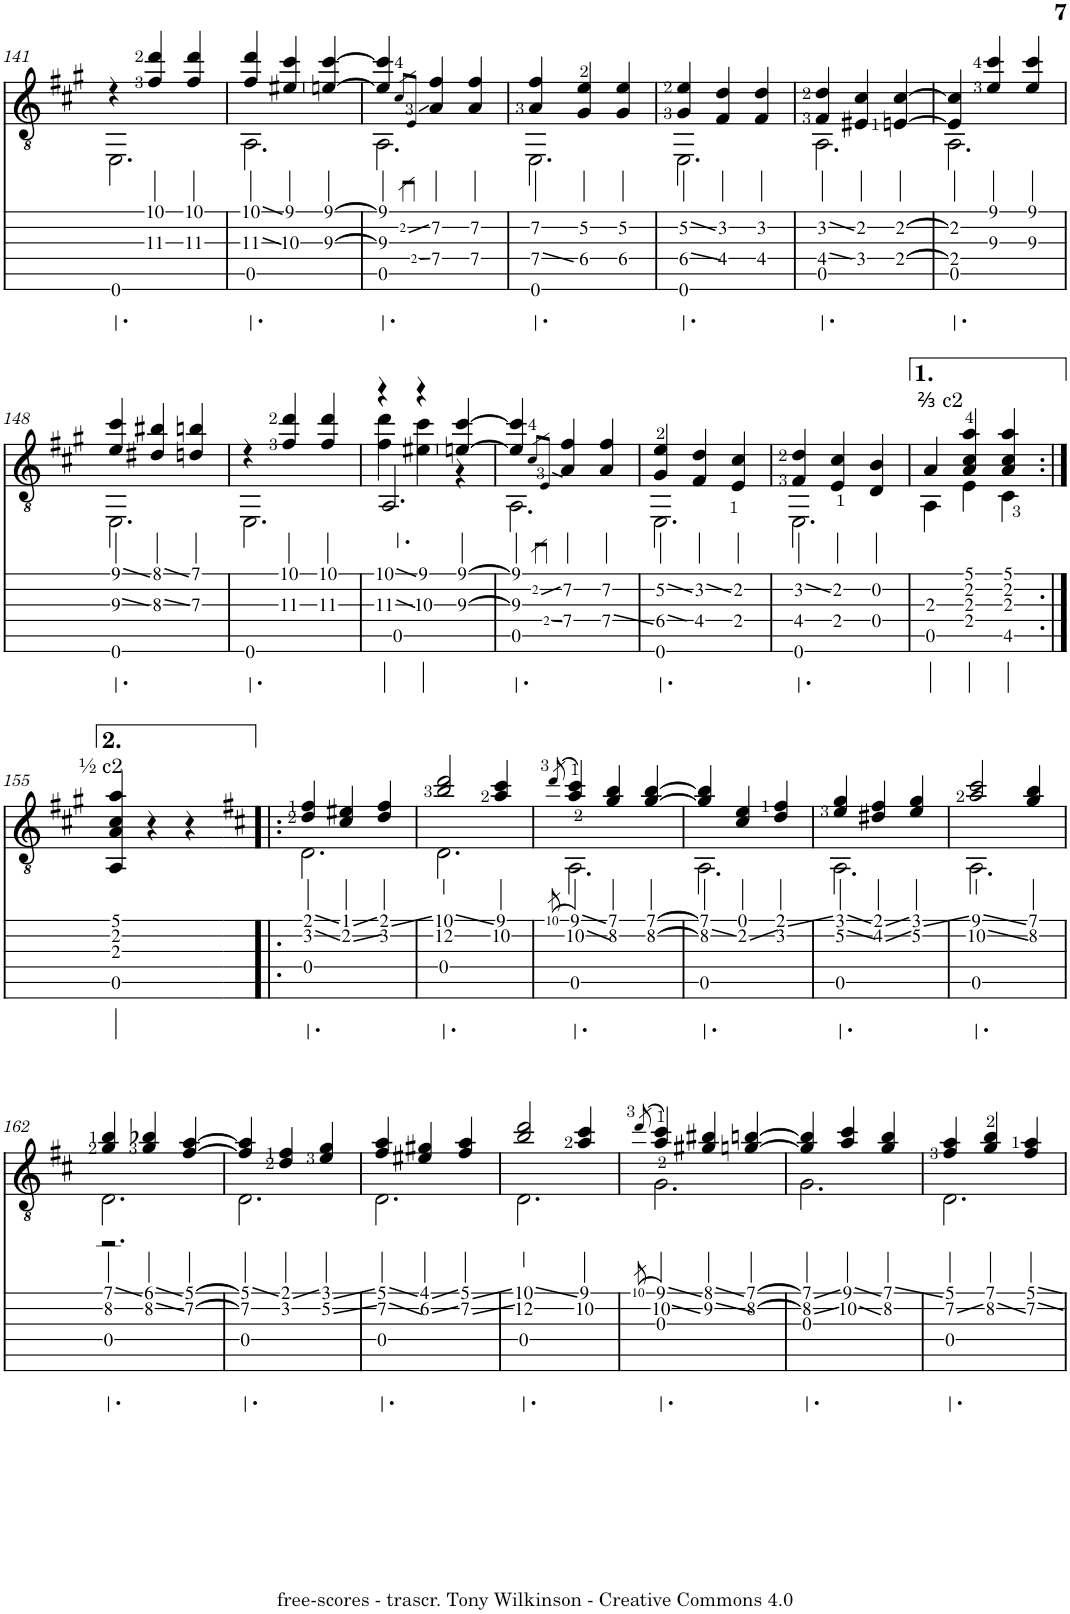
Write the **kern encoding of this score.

**kern	**kern
*part2	*part1
*staff2	*staff1
*I"Chitarra classica (Intavolatura)	*I"Chitarra classica
!!LO:PB:g=z
*	*clefGv2
*k[f#c#g#]	*k[f#c#g#]
*M3/4	*M3/4
=141	=141
*^	*^
4r	2.EE\	4r	2.EE\
4f#/ 4dd/	.	4f#/ 4dd/	.
4f#/ 4dd/	.	4f#/ 4dd/	.
=142	=142	=142	=142
4f#/ 4dd/	2.AA\	4f#/ 4dd/	2.AA\
4e#X/ 4cc#/	.	4e#X/ 4cc#/	.
[4en/ [4cc#/	.	[4en/ [4cc#/	.
=143	=143	=143	=143
4e/] 4cc#/]	2.AA\	4e/] 4cc#/]	2.AA\
8qc#/L	.	8qc#/L	.
8qE/J	.	8qE/J	.
4A/ 4f#/	.	4A/ 4f#/	.
4A/ 4f#/	.	4A/ 4f#/	.
=144	=144	=144	=144
4A/ 4f#/	2.EE\	4A/ 4f#/	2.EE\
4G#/ 4e/	.	4G#/ 4e/	.
4G#/ 4e/	.	4G#/ 4e/	.
=145	=145	=145	=145
4G#/ 4e/	2.EE\	4G#/ 4e/	2.EE\
4F#/ 4d/	.	4F#/ 4d/	.
4F#/ 4d/	.	4F#/ 4d/	.
=146	=146	=146	=146
4F#/ 4d/	2.AA\	4F#/ 4d/	2.AA\
4E#X/ 4c#/	.	4E#X/ 4c#/	.
[4En/ [4c#/	.	[4En/ [4c#/	.
=147	=147	=147	=147
4E/] 4c#/]	2.AA\	4E/] 4c#/]	2.AA\
4e/ 4cc#/	.	4e/ 4cc#/	.
4e/ 4cc#/	.	4e/ 4cc#/	.
!!LO:LB:g=z	!!
=148	=148	=148	=148
4e/ 4cc#/	2.EE\	4e/ 4cc#/	2.EE\
4d#X/ 4b#X/	.	4d#X/ 4b#X/	.
4dn/ 4bn/	.	4dn/ 4bn/	.
=149	=149	=149	=149
4r	2.EE\	4r	2.EE\
4f#/ 4dd/	.	4f#/ 4dd/	.
4f#/ 4dd/	.	4f#/ 4dd/	.
=150	=150	=150	=150
*	*^	*	*^
4r	4f#\ 4dd\	2.AA/	4r	4f#\ 4dd\	2.AA/
4r	4e#X\ 4cc#\	.	4r	4e#X\ 4cc#\	.
[4en/ [4cc#/	4r	.	[4en/ [4cc#/	4r	.
*	*	*	*	*v	*v
=151	=151	=151	=151	=151
4e/] 4cc#/]	2.AA\	2.r	4e/] 4cc#/]	2.AA\
8qc#/L	.	.	8qc#/L	.
8qE/J	.	.	8qE/J	.
4A/ 4f#/	.	.	4A/ 4f#/	.
4A/ 4f#/	.	.	4A/ 4f#/	.
*	*v	*v	*	*
=152	=152	=152	=152
4G#/ 4e/	2.EE\	4G#/ 4e/	2.EE\
4F#/ 4d/	.	4F#/ 4d/	.
4E/ 4c#/	.	4E/ 4c#/	.
=153	=153	=153	=153
4F#/ 4d/	2.EE\	4F#/ 4d/	2.EE\
4E/ 4c#/	.	4E/ 4c#/	.
4D/ 4B/	.	4D/ 4B/	.
*v	*v	*	*
=154	=154	=154
4AA\ 4A\	4A/	4AA\
!	!LO:TX:a:t=⅔ c2	!
4E\ 4A\ 4c#\ 4a\	4A/ 4c#/ 4a/	4E\
4C#\ 4A\ 4c#\ 4a\	4A/ 4c#/ 4a/	4C#\
!!LO:LB:g=z
=155:|!	=155:|!	=155:|!
!	!LO:TX:a:t=½ c2	!
*	*v	*v
4AA\ 4A\ 4c#\ 4a\	4AA/ 4A/ 4c#/ 4a/
4r	4r
4r	4r
=156!|:	=156!|:
*k[f#c#]	*k[f#c#]
*^	*^
4d/ 4f#/	2.D\	4d/ 4f#/	2.D\
4c#/ 4e#X/	.	4c#/ 4e#X/	.
4d/ 4f#/	.	4d/ 4f#/	.
=157	=157	=157	=157
2b/ 2dd/	2.D\	2b/ 2dd/	2.D\
4a/ 4cc#/	.	4a/ 4cc#/	.
=158	=158	=158	=158
(8qdd/	.	(8qdd/	.
4a/ 4cc#/)	2.AA\	4a/ 4cc#/)	2.AA\
4g/ 4b/	.	4g/ 4b/	.
[4g/ [4b/	.	[4g/ [4b/	.
=159	=159	=159	=159
4g/] 4b/]	2.AA\	4g/] 4b/]	2.AA\
4c#/ 4e/	.	4c#/ 4e/	.
4d/ 4f#/	.	4d/ 4f#/	.
=160	=160	=160	=160
4e/ 4g/	2.AA\	4e/ 4g/	2.AA\
4d#X/ 4f#/	.	4d#X/ 4f#/	.
4e/ 4g/	.	4e/ 4g/	.
=161	=161	=161	=161
2a/ 2cc#/	2.AA\	2a/ 2cc#/	2.AA\
4g/ 4b/	.	4g/ 4b/	.
!!LO:LB:g=z
=162	=162	=162	=162
*	*^	*	*^
4g/ 4b/	2.D\	2.r	4g/ 4b/	2.D\	2.r
4g/ 4b-X/	.	.	4g/ 4b-X/	.	.
[4f#/ [4a/	.	.	[4f#/ [4a/	.	.
*	*v	*v	*	*	*
*	*	*	*v	*v
=163	=163	=163	=163
4f#/] 4a/]	2.D\	4f#/] 4a/]	2.D\
4d/ 4f#/	.	4d/ 4f#/	.
4e/ 4g/	.	4e/ 4g/	.
=164	=164	=164	=164
4f#/ 4a/	2.D\	4f#/ 4a/	2.D\
4e#X/ 4g#X/	.	4e#X/ 4g#X/	.
4f#/ 4a/	.	4f#/ 4a/	.
=165	=165	=165	=165
2b/ 2dd/	2.D\	2b/ 2dd/	2.D\
4a/ 4cc#/	.	4a/ 4cc#/	.
=166	=166	=166	=166
(8qdd/	.	(8qdd/	.
4a/ 4cc#/)	2.G\	4a/ 4cc#/)	2.G\
4g#X/ 4b#X/	.	4g#X/ 4b#X/	.
[4gn/ [4bn/	.	[4gn/ [4bn/	.
=167	=167	=167	=167
4g/] 4b/]	2.G\	4g/] 4b/]	2.G\
4a/ 4cc#/	.	4a/ 4cc#/	.
4g/ 4b/	.	4g/ 4b/	.
=168	=168	=168	=168
4f#/ 4a/	2.D\	4f#/ 4a/	2.D\
4g/ 4b/	.	4g/ 4b/	.
4f#/ 4a/	.	4f#/ 4a/	.
*v	*v	*	*
*	*v	*v
=	=
*-	*-
